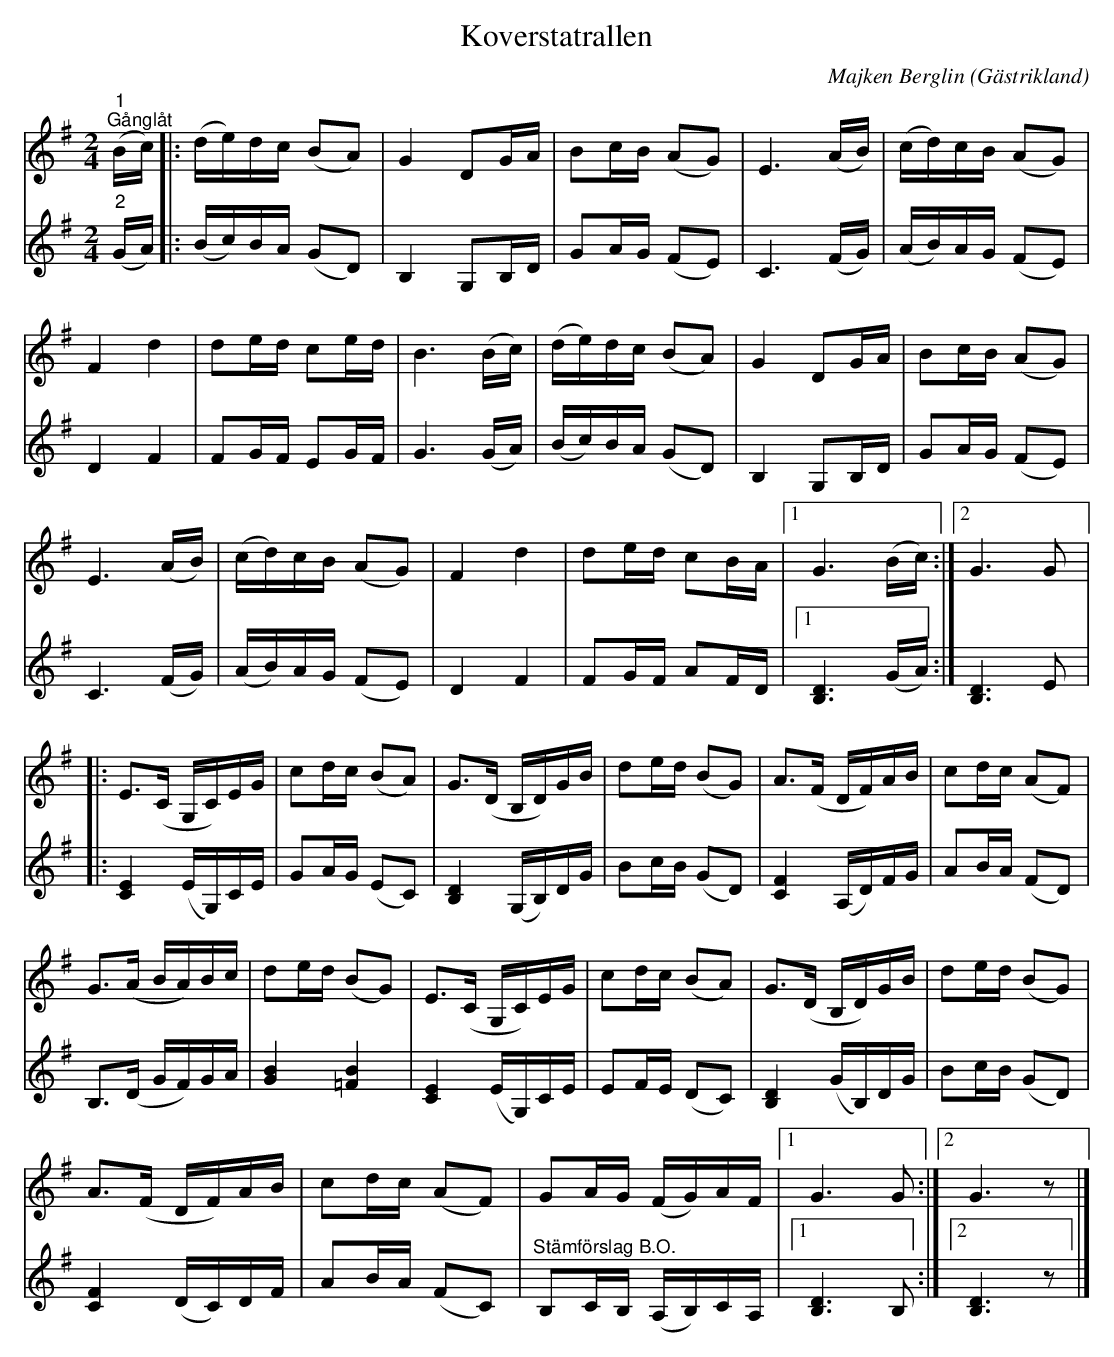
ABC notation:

X:1
T:Koverstatrallen
C:Majken Berglin
O:Gästrikland
L:1/16
M:2/4
K:G
V:1
"^1""^Gånglåt" (Bc) |: (de)dc (B2A2) | G4 D2GA | B2cB (A2G2) | E6 (AB) | (cd)cB (A2G2) |
F4 d4 | d2ed c2ed | B6 (Bc) | (de)dc (B2A2) | G4 D2GA | B2cB (A2G2) |
E6 (AB) | (cd)cB (A2G2) | F4 d4 | d2ed c2BA |1 G6 (Bc) :|2 G6 G2 |:
E2>(C2 G,C)EG | c2dc (B2A2) | G2>(D2 B,D)GB | d2ed (B2G2) | A2>(F2 DF)AB | c2dc (A2F2) |
G2>(A2 BA)Bc | d2ed (B2G2) | E2>(C2 G,C)EG | c2dc (B2A2) | G2>(D2 B,D)GB | d2ed (B2G2) |
A2>(F2 DF)AB | c2dc (A2F2) | G2AG (FG)AF |1 G6 G2 :|2 G6 z2 |]
V:2
"^2" (GA) |: (Bc)BA (G2D2) | B,4 G,2B,D | G2AG (F2E2) | C6 (FG) | (AB)AG (F2E2) |
D4 F4 | F2GF E2GF | G6 (GA) | (Bc)BA (G2D2) | B,4 G,2B,D | G2AG (F2E2) |
C6 (FG) | (AB)AG (F2E2) | D4 F4 | F2GF A2FD |1 [B,D]6 (GA) :| [B,D]6 E2 |:
[CE]4 (EG,)CE | G2AG (E2C2) | [B,D]4 (G,B,)DG | B2cB (G2D2) | [CF]4 (A,D)FG | A2BA (F2D2) |
B,2>(D2 GF)GA | [GB]4 [=FB]4 | [CE]4 (EG,)CE | E2FE (D2C2) | [B,D]4 (GB,)DG | B2cB (G2D2) |
[CF]4 (DC)DF | A2BA (F2C2) | "^Stämförslag B.O." B,2CB, (A,B,)CA, |1  [B,D]6 B,2 :|2 [B,D]6 z2 |]
